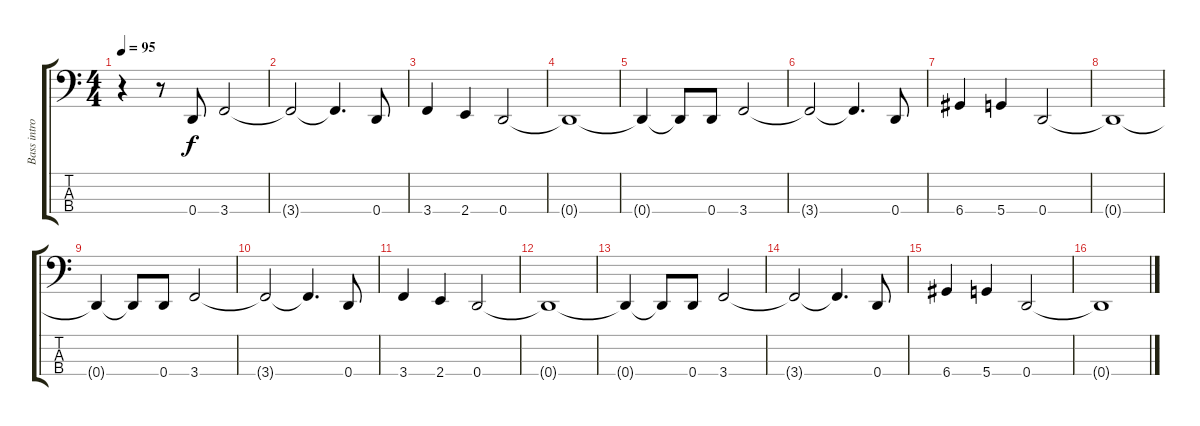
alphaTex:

\track ("Bass intro" "Bass intro") {instrument electricbasspick}
\staff {score tabs}
\tuning (G2 D2 A1 D1) {hide}
\ts (4 4)
\tempo 95
\clef f4
\ks c
r.4{dy f instrument electricbasspick} r.8 0.4.8 3.4.2 |
3.4{t}.2 3.4{t}.4{d} 0.4.8 |
3.4.4 2.4.4 0.4.2 |
0.4{t}.1 |
0.4{t}.4 0.4{t}.8 0.4.8 3.4.2 |
3.4{t}.2 3.4{t}.4{d} 0.4.8 |
6.4.4 5.4.4 0.4.2 |
0.4{t}.1 |
0.4{t}.4 0.4{t}.8 0.4.8 3.4.2 |
3.4{t}.2 3.4{t}.4{d} 0.4.8 |
3.4.4 2.4.4 0.4.2 |
0.4{t}.1 |
0.4{t}.4 0.4{t}.8 0.4.8 3.4.2 |
3.4{t}.2 3.4{t}.4{d} 0.4.8 |
6.4.4 5.4.4 0.4.2 |
0.4{t}.1
